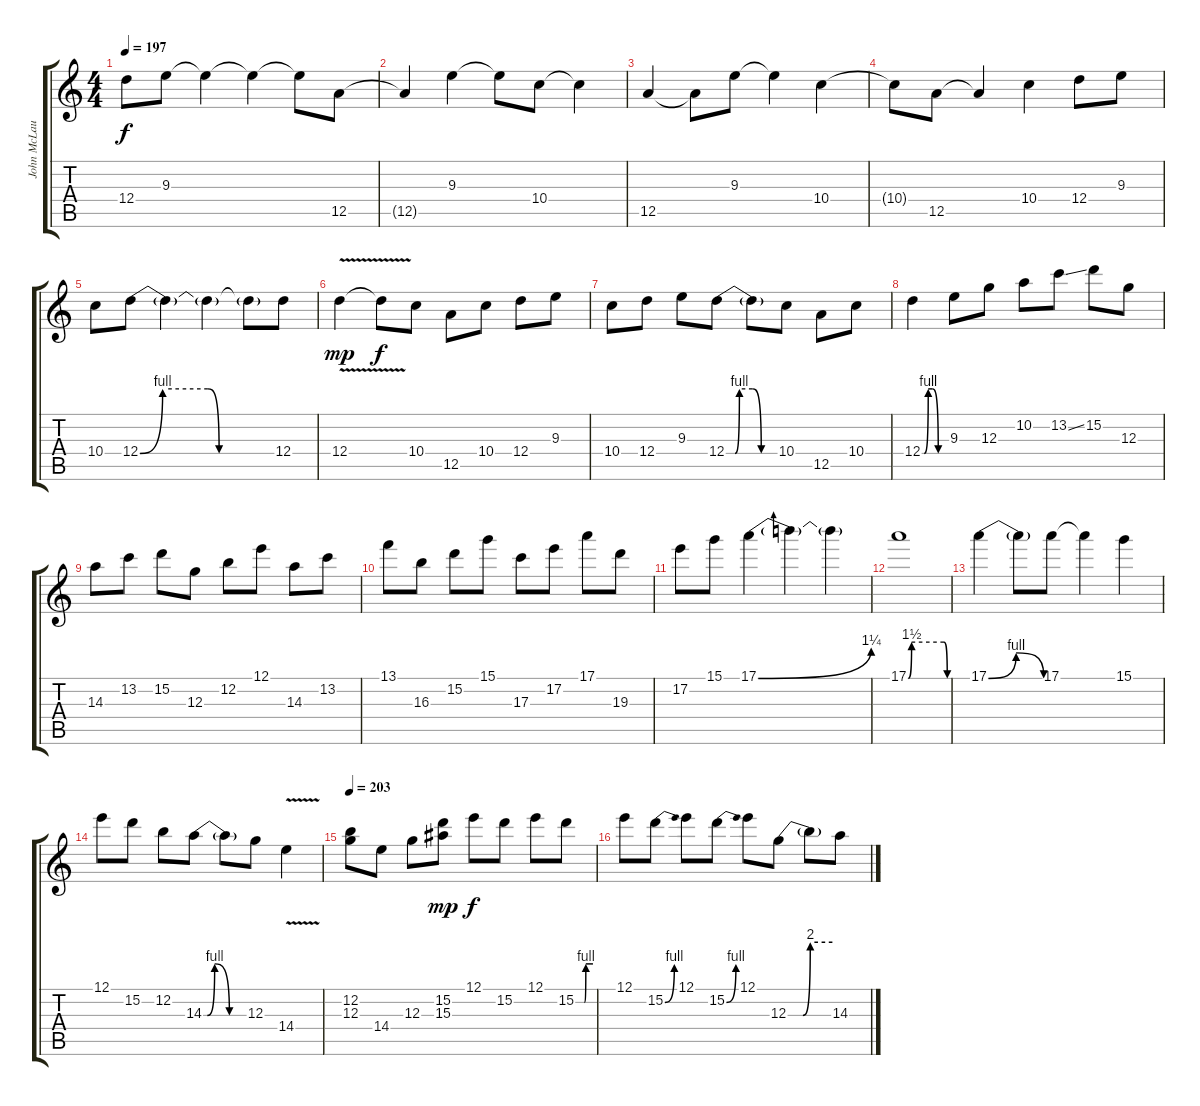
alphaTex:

\track ("John McLaughlin" "John McLau") {instrument distortionguitar}
\staff {score tabs}
\tuning (E4 B3 G3 D3 A2 E2) {hide}
\ts (4 4)
\tempo 197
\clef g2
\ks c
12.4.8{dy f} 9.3.8 9.3{t}.4 9.3{t}.4 9.3{t}.8 12.5.8 |
12.5{t}.4 9.3.4 9.3{t}.8 10.4.8 10.4{t}.4 |
12.5.4 12.5{t}.8 9.3.8 9.3{t}.4 10.4.4 |
10.4{t}.8 12.5.8 12.5{t}.4 10.4.4 12.4.8 9.3.8 |
10.4.8 12.4{be (custom 0 0 10 4 30 4 35 0 60 0)}.8 12.4{t}.4 12.4{t}.4 12.4{t}.8 12.4.8 |
12.4{v}.4{dy mp} 12.4{t}.8{dy f} 10.4.8 12.5.8 10.4.8 12.4.8 9.3.8 |
10.4.8 12.4.8 9.3.8 12.4{be (custom 0 0 10 0 15 4 30 4 40 0 60 0)}.8 12.4{t}.8 10.4.8 12.5.8 10.4.8 |
12.4{be (custom 0 0 5 0 15 4 25 4 40 0 60 0)}.4 9.3.8 12.3.8 10.2.8 13.2{ss}.8 15.2.8 12.3.8 |
14.3.8 13.2.8 15.2.8 12.3.8 12.2.8 12.1.8 14.3.8 13.2.8 |
13.1.8 16.3.8 15.2.8 15.1.8 17.3.8 17.2.8 17.1.8 19.3.8 |
17.2.8 15.1.8 17.1{be (bend 0 0 60 5)}.4 17.1{t}.4 17.1{t}.4 |
17.1{be (custom 0 0 0 0 5 6 55 6 60 0)}.1 |
17.1{be (bendrelease 0 0 15 4 55 4 60 0)}.4 17.1{t}.8 17.1.8 17.1{t}.4 15.1.4 |
12.1.8 15.2.8 12.2.8 14.3{be (custom 0 0 5 0 15 4 35 0 60 0)}.8 14.3{t}.8 12.3.8 14.4{v}.4 |
\tempo 203
(12.2 12.3).8 14.4.8 12.3.8 (15.2 15.3).8{dy mp} 12.1.8{dy f} 15.2.8 12.1.8 15.2{be (custom 0 0 30 0 35 4 60 4)}.8 |
12.1.8 15.2{be (bend 0 0 60 4)}.8 12.1.8 15.2{be (bend 0 0 60 4)}.8 12.1.8 12.3{be (custom 0 0 20 0 30 8 60 8)}.8 12.3{t}.8 14.3.8
